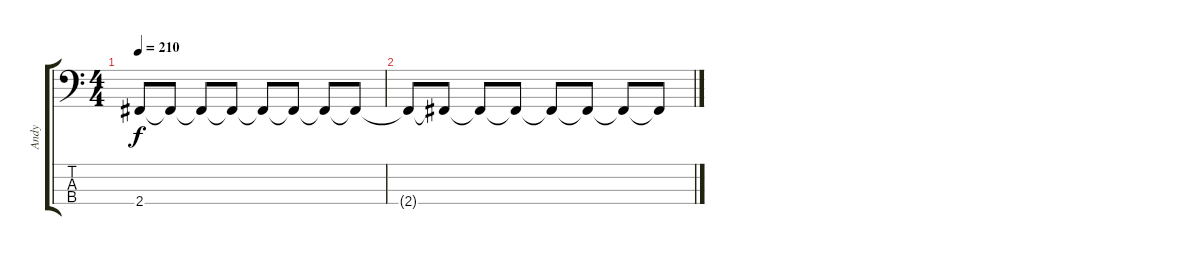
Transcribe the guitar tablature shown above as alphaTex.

\track ("Andy" "Andy") {instrument electricbasspick}
\staff {score tabs}
\tuning (G2 D2 A1 E1) {hide}
\ts (4 4)
\tempo 210
\clef f4
\ks c
2.4{t}.8{dy f} 2.4{t}.8 2.4{t}.8 2.4{t}.8 2.4{t}.8 2.4{t}.8 2.4{t}.8 2.4{t}.8 |
2.4{t}.8 2.4{t}.8 2.4{t}.8 2.4{t}.8 2.4{t}.8 2.4{t}.8 2.4{t}.8 2.4{t}.8
